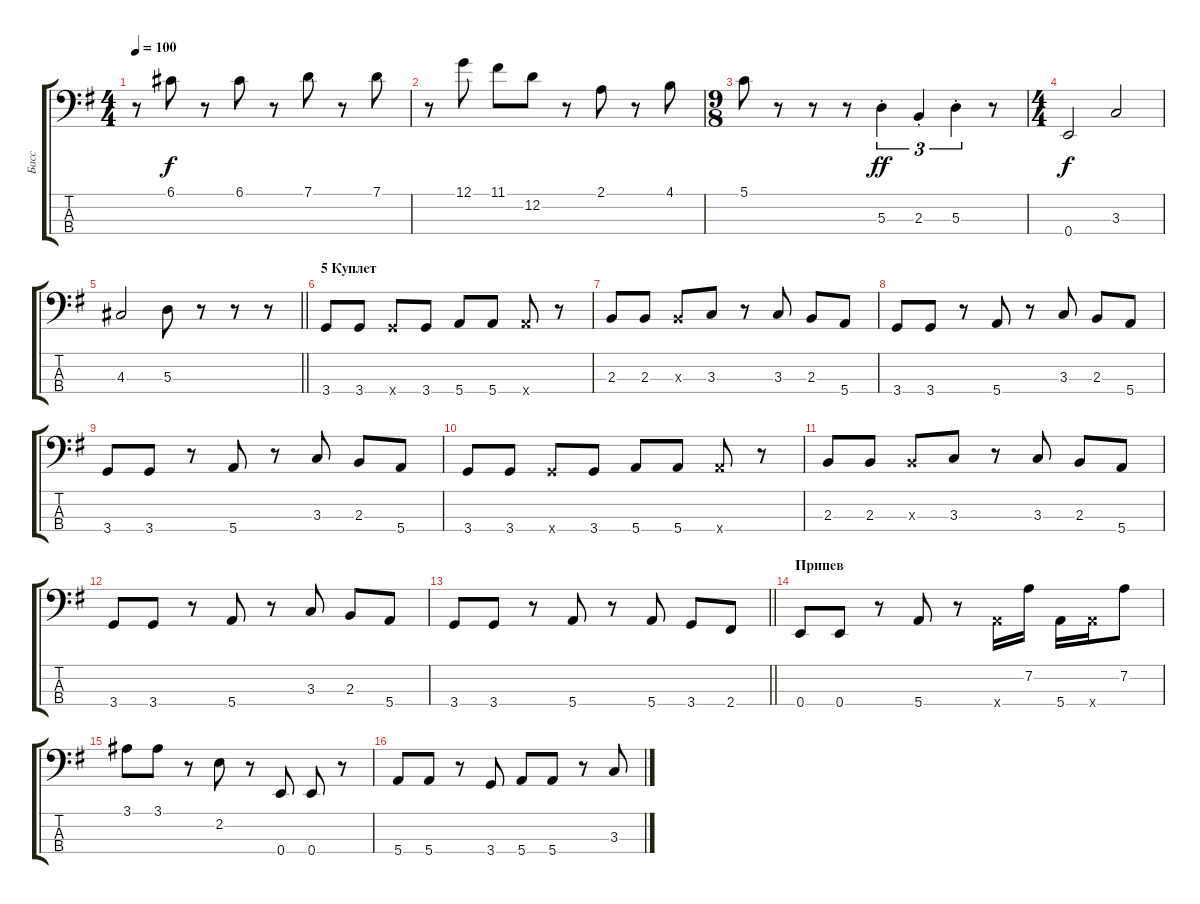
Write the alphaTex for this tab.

\track ("Басс" "Басс") {instrument electricbassfinger}
\staff {score tabs}
\tuning (G2 D2 A1 E1) {hide}
\ts (4 4)
\tempo 100
\clef f4
\ks eminor
r.8{dy f} 6.1.8 r.8 6.1.8 r.8 7.1.8 r.8 7.1.8 |
r.8 12.1.8 11.1.8 12.2.8 r.8 2.1.8 r.8 4.1.8 |
\ts (9 8)
5.1.8 r.8 r.8 r.8 5.3{st}.4{tu (3 2) dy ff} 2.3{st}.4{tu (3 2)} 5.3{st}.4{tu (3 2)} r.8 |
\ts (4 4)
0.4.2{dy f} 3.3.2 |
\barLineRight lightlight
4.3.2 5.3.8 r.8 r.8 r.8 |
\section ("" "5 Куплет")
3.4.8 3.4.8 3.4{x}.8 3.4.8 5.4.8 5.4.8 5.4{x}.8 r.8 |
2.3.8 2.3.8 2.3{x}.8 3.3.8 r.8 3.3.8 2.3.8 5.4.8 |
3.4.8 3.4.8 r.8 5.4.8 r.8 3.3.8 2.3.8 5.4.8 |
3.4.8 3.4.8 r.8 5.4.8 r.8 3.3.8 2.3.8 5.4.8 |
3.4.8 3.4.8 3.4{x}.8 3.4.8 5.4.8 5.4.8 5.4{x}.8 r.8 |
2.3.8 2.3.8 2.3{x}.8 3.3.8 r.8 3.3.8 2.3.8 5.4.8 |
3.4.8 3.4.8 r.8 5.4.8 r.8 3.3.8 2.3.8 5.4.8 |
\barLineRight lightlight
3.4.8 3.4.8 r.8 5.4.8 r.8 5.4.8 3.4.8 2.4.8 |
\section ("" "Припев")
0.4.8 0.4.8 r.8 5.4.8 r.8 5.4{x}.16 7.2.16 5.4.16 5.4{x}.16 7.2.8 |
3.1.8 3.1.8 r.8 2.2.8 r.8 0.4.8 0.4.8 r.8 |
5.4.8 5.4.8 r.8 3.4.8 5.4.8 5.4.8 r.8 3.3.8
